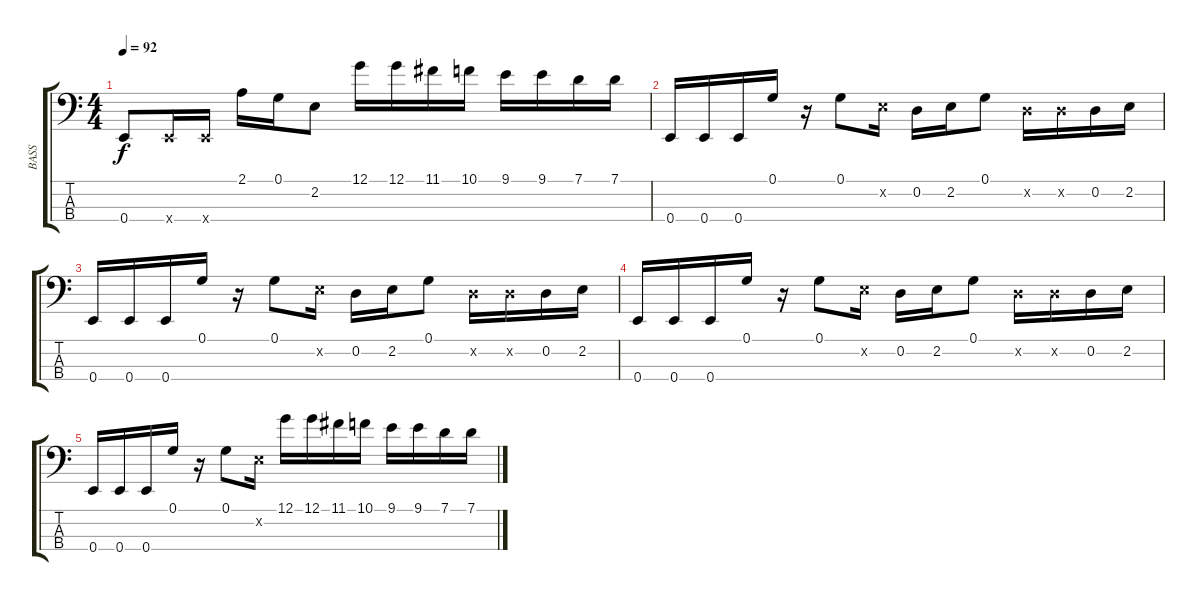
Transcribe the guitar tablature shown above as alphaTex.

\track ("BASS" "BASS") {instrument slapbass1}
\staff {score tabs}
\tuning (G2 D2 A1 E1) {hide}
\ts (4 4)
\tempo 92
\clef f4
\ks c
0.4.8{dy f} 0.4{x}.16 0.4{x}.16 2.1.16 0.1.16 2.2.8 12.1.16{instrument electricbassfinger} 12.1.16 11.1.16 10.1.16 9.1.16 9.1.16 7.1.16 7.1.16 |
0.4.16{instrument slapbass1} 0.4.16 0.4.16 0.1.16 r.16 0.1.8 2.2{x}.16 0.2.16 2.2.16 0.1.8 0.2{x}.16 0.2{x}.16 0.2.16 2.2.16 |
0.4.16 0.4.16 0.4.16 0.1.16 r.16 0.1.8 2.2{x}.16 0.2.16 2.2.16 0.1.8 0.2{x}.16 0.2{x}.16 0.2.16 2.2.16 |
0.4.16 0.4.16 0.4.16 0.1.16 r.16 0.1.8 2.2{x}.16 0.2.16 2.2.16 0.1.8 0.2{x}.16 0.2{x}.16 0.2.16 2.2.16 |
0.4.16 0.4.16 0.4.16 0.1.16 r.16 0.1.8 2.2{x}.16 12.1.16{instrument electricbassfinger} 12.1.16 11.1.16 10.1.16 9.1.16 9.1.16 7.1.16 7.1.16
